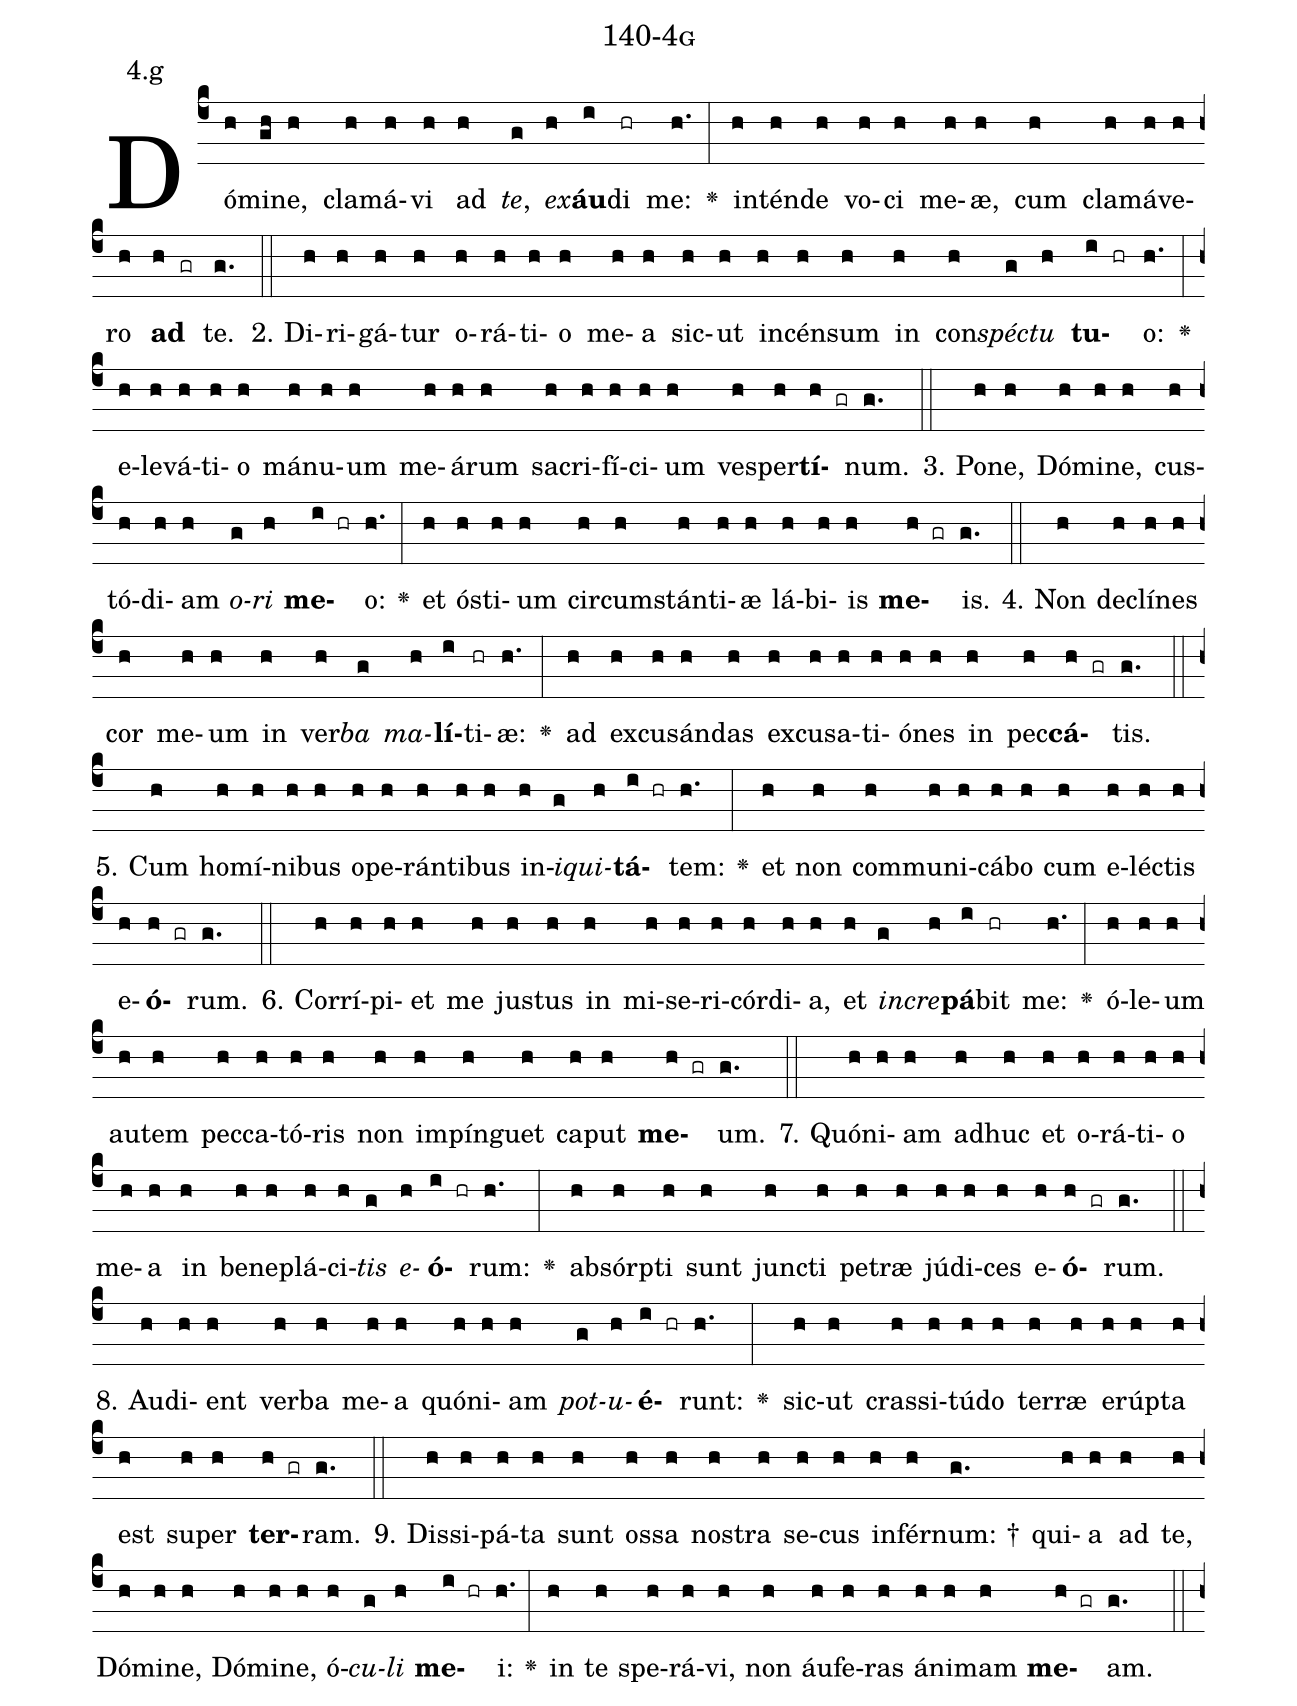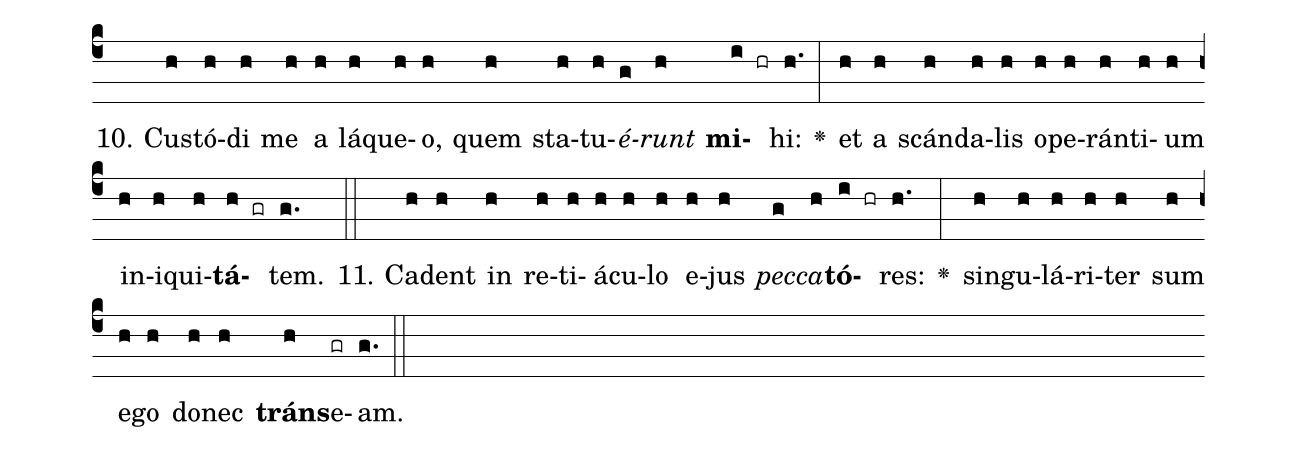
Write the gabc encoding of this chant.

name: 140-4g;
annotation: 4.g;
%%
(c4)Dó(h)mi(gh)ne,(h) cla(h)má(h)vi(h) ad(h) <i>te</i>,(g) <i>ex</i>(h)<b>áu</b>(i)di(hr) me:(h.) <v>\greheightstar</v>(:) in(h)tén(h)de(h) vo(h)ci(h) me(h)æ,(h) cum(h) cla(h)má(h)ve(h)ro(h) <b>ad</b>(h gr) te.(g.) (::)
2. Di(h)ri(h)gá(h)tur(h) o(h)rá(h)ti(h)o(h) me(h)a(h) sic(h)ut(h) in(h)cén(h)sum(h) in(h) con(h)<i>spéc</i>(g)<i>tu</i>(h) <b>tu</b>(i hr)o:(h.) <v>\greheightstar</v>(:) e(h)le(h)vá(h)ti(h)o(h) má(h)nu(h)um(h) me(h)á(h)rum(h) sa(h)cri(h)fí(h)ci(h)um(h) ves(h)per(h)<b>tí</b>(h gr)num.(g.) (::)
3. Po(h)ne,(h) Dó(h)mi(h)ne,(h) cus(h)tó(h)di(h)am(h) <i>o</i>(g)<i>ri</i>(h) <b>me</b>(i hr)o:(h.) <v>\greheightstar</v>(:) et(h) ós(h)ti(h)um(h) cir(h)cum(h)stán(h)ti(h)æ(h) lá(h)bi(h)is(h) <b>me</b>(h gr)is.(g.) (::)
4. Non(h) de(h)clí(h)nes(h) cor(h) me(h)um(h) in(h) ver(h)<i>ba</i>(g) <i>ma</i>(h)<b>lí</b>(i)ti(hr)æ:(h.) <v>\greheightstar</v>(:) ad(h) ex(h)cu(h)sán(h)das(h) ex(h)cu(h)sa(h)ti(h)ó(h)nes(h) in(h) pec(h)<b>cá</b>(h gr)tis.(g.) (::)
5. Cum(h) ho(h)mí(h)ni(h)bus(h) o(h)pe(h)rán(h)ti(h)bus(h) in(h)<i>i</i>(g)<i>qui</i>(h)<b>tá</b>(i hr)tem:(h.) <v>\greheightstar</v>(:) et(h) non(h) com(h)mu(h)ni(h)cá(h)bo(h) cum(h) e(h)léc(h)tis(h) e(h)<b>ó</b>(h gr)rum.(g.) (::)
6. Cor(h)rí(h)pi(h)et(h) me(h) jus(h)tus(h) in(h) mi(h)se(h)ri(h)cór(h)di(h)a,(h) et(h) <i>in</i>(g)<i>cre</i>(h)<b>pá</b>(i)bit(hr) me:(h.) <v>\greheightstar</v>(:) ó(h)le(h)um(h) au(h)tem(h) pec(h)ca(h)tó(h)ris(h) non(h) im(h)pín(h)guet(h) ca(h)put(h) <b>me</b>(h gr)um.(g.) (::)
7. Quón(h)i(h)am(h) ad(h)huc(h) et(h) o(h)rá(h)ti(h)o(h) me(h)a(h) in(h) be(h)ne(h)plá(h)ci(h)<i>tis</i>(g) <i>e</i>(h)<b>ó</b>(i hr)rum:(h.) <v>\greheightstar</v>(:) ab(h)sórp(h)ti(h) sunt(h) junc(h)ti(h) pe(h)træ(h) jú(h)di(h)ces(h) e(h)<b>ó</b>(h gr)rum.(g.) (::)
8. Au(h)di(h)ent(h) ver(h)ba(h) me(h)a(h) quón(h)i(h)am(h) <i>pot</i>(g)<i>u</i>(h)<b>é</b>(i hr)runt:(h.) <v>\greheightstar</v>(:) sic(h)ut(h) cras(h)si(h)tú(h)do(h) ter(h)ræ(h) e(h)rúp(h)ta(h) est(h) su(h)per(h) <b>ter</b>(h gr)ram.(g.) (::)
9. Dis(h)si(h)pá(h)ta(h) sunt(h) os(h)sa(h) nos(h)tra(h) se(h)cus(h) in(h)fér(h)num: †(g.) qui(h)a(h) ad(h) te,(h) Dó(h)mi(h)ne,(h) Dó(h)mi(h)ne,(h) ó(h)<i>cu</i>(g)<i>li</i>(h) <b>me</b>(i hr)i:(h.) <v>\greheightstar</v>(:) in(h) te(h) spe(h)rá(h)vi,(h) non(h) áu(h)fe(h)ras(h) á(h)ni(h)mam(h) <b>me</b>(h gr)am.(g.) (::)
10. Cus(h)tó(h)di(h) me(h) a(h) lá(h)que(h)o,(h) quem(h) sta(h)tu(h)<i>é</i>(g)<i>runt</i>(h) <b>mi</b>(i hr)hi:(h.) <v>\greheightstar</v>(:) et(h) a(h) scán(h)da(h)lis(h) o(h)pe(h)rán(h)ti(h)um(h) in(h)i(h)qui(h)<b>tá</b>(h gr)tem.(g.) (::)
11. Ca(h)dent(h) in(h) re(h)ti(h)á(h)cu(h)lo(h) e(h)jus(h) <i>pec</i>(g)<i>ca</i>(h)<b>tó</b>(i hr)res:(h.) <v>\greheightstar</v>(:) sin(h)gu(h)lá(h)ri(h)ter(h) sum(h) e(h)go(h) do(h)nec(h) <b>tráns</b>(h)e(gr)am.(g.) (::)
